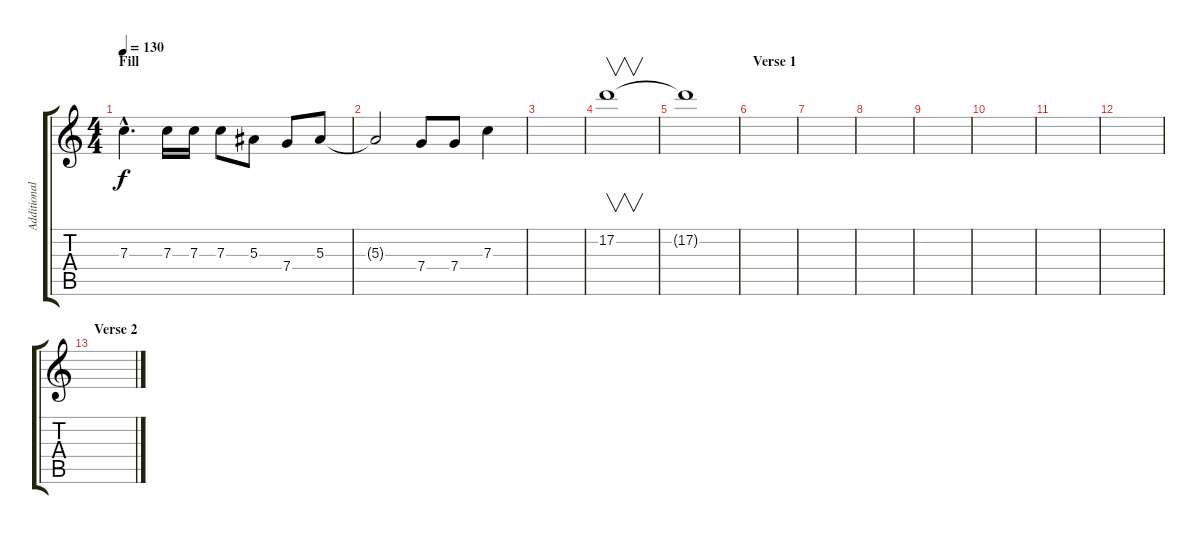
\track ("Additional Guitar" "Additional") {instrument distortionguitar}
\staff {score tabs}
\tuning (D4 A3 F3 C3 G2 D2) {hide}
\ts (4 4)
\section ("" "Fill")
\tempo 130
\clef g2
\ks c
7.3{hac}.4{d dy f} 7.3.16 7.3.16 7.3.8 5.3.8 7.4.8 5.3.8 |
5.3{t}.2 7.4.8 7.4.8 7.3.4 |
|
17.2.1{v} |
17.2{t}.1 |
\section ("" "Verse 1")
|
|
|
|
|
|
|
\section ("" "Verse 2")
